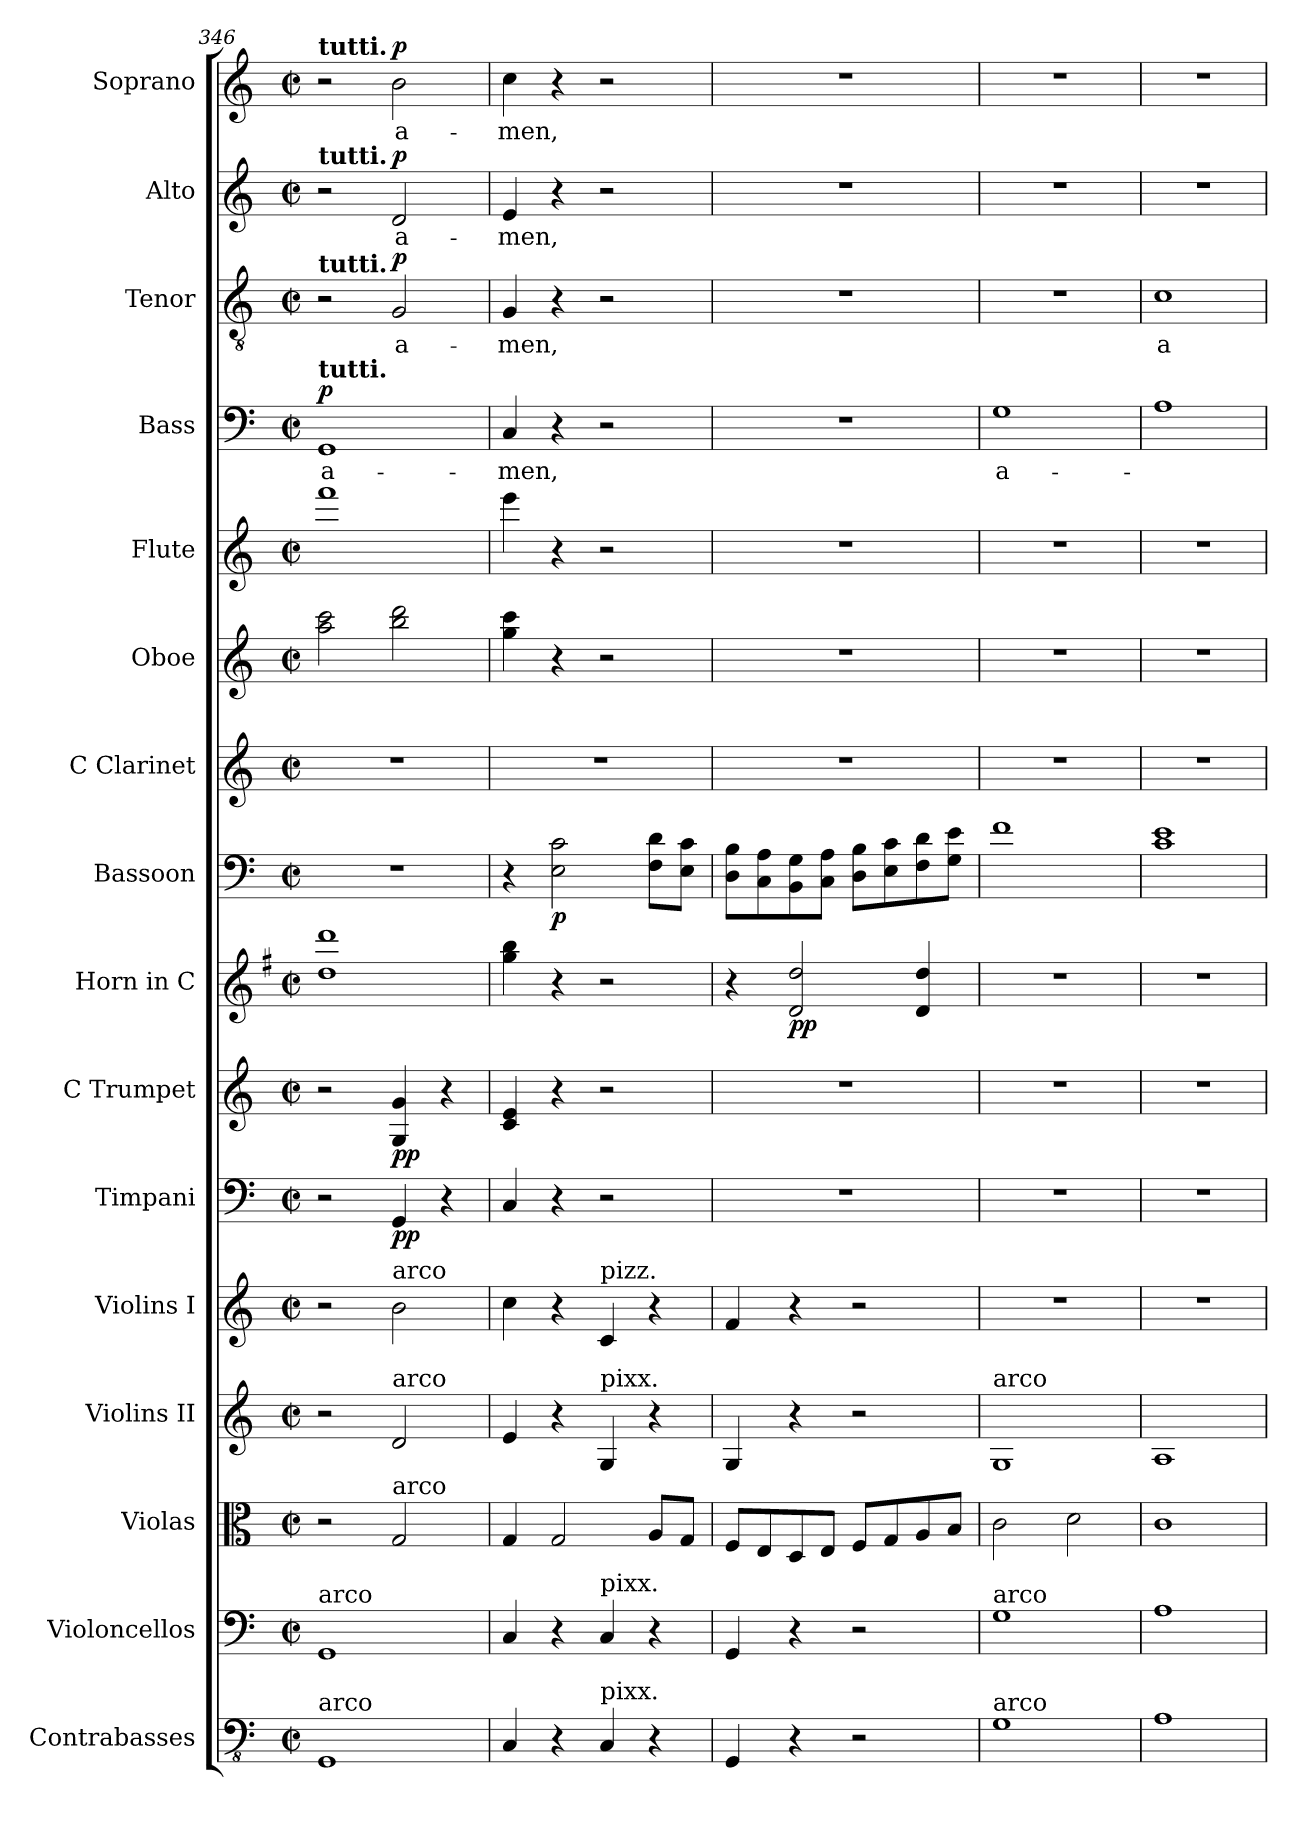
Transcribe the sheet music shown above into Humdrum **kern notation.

**kern	**kern	**kern	**kern	**kern	**kern	**dynam	**kern	**dynam	**kern	**dynam	**kern	**dynam	**kern	**kern	**kern	**kern	**text	**dynam	**kern	**text	**dynam	**kern	**text	**dynam	**kern	**text	**dynam
*part16	*part15	*part14	*part13	*part12	*part11	*part11	*part10	*part10	*part9	*part9	*part8	*part8	*part7	*part6	*part5	*part4	*part4	*part4	*part3	*part3	*part3	*part2	*part2	*part2	*part1	*part1	*part1
*staff16	*staff15	*staff14	*staff13	*staff12	*staff11	*staff11	*staff10	*staff10	*staff9	*staff9	*staff8	*staff8	*staff7	*staff6	*staff5	*staff4	*staff4	*staff4	*staff3	*staff3	*staff3	*staff2	*staff2	*staff2	*staff1	*staff1	*staff1
*I"Contrabasses	*I"Violoncellos	*I"Violas	*I"Violins II	*I"Violins I	*I"Timpani	*	*I"C Trumpet	*	*I"Horn in C	*	*I"Bassoon	*	*I"C Clarinet	*I"Oboe	*I"Flute	*I"Bass	*	*	*I"Tenor	*	*	*I"Alto	*	*	*I"Soprano	*	*
*I'Cbs.	*I'Vcs.	*I'Vlas.	*I'Vlns. II	*I'Vlns. I	*I'Timp.	*	*I'C Tpt.	*	*I'Hn. in C	*	*I'Bsn.	*	*I'C Cl.	*I'Ob.	*I'Fl.	*I'B.	*	*	*I'T.	*	*	*I'A.	*	*	*I'S.	*	*
*clefFv4	*clefF4	*clefC3	*clefG2	*clefG2	*clefF4	*	*clefG2	*	*clefG2	*	*clefF4	*	*clefG2	*clefG2	*clefG2	*clefF4	*	*	*clefGv2	*	*	*clefG2	*	*	*clefG2	*	*
*	*	*	*	*	*	*	*	*	*ITrd4c7	*	*	*	*ITrd1c2	*	*	*	*	*	*	*	*	*	*	*	*	*	*
*k[]	*k[]	*k[]	*k[]	*k[]	*k[]	*	*k[]	*	*k[]	*	*k[]	*	*k[b-e-]	*k[]	*k[]	*k[]	*	*	*k[]	*	*	*k[]	*	*	*k[]	*	*
*M2/2	*M2/2	*M2/2	*M2/2	*M2/2	*M2/2	*	*M2/2	*	*M2/2	*	*M2/2	*	*M2/2	*M2/2	*M2/2	*M2/2	*	*	*M2/2	*	*	*M2/2	*	*	*M2/2	*	*
*met(c|)	*met(c|)	*met(c|)	*met(c|)	*met(c|)	*met(c|)	*	*met(c|)	*	*met(c|)	*	*met(c|)	*	*met(c|)	*met(c|)	*met(c|)	*met(c|)	*	*	*met(c|)	*	*	*met(c|)	*	*	*met(c|)	*	*
=346	=346	=346	=346	=346	=346	=346	=346	=346	=346	=346	=346	=346	=346	=346	=346	=346	=346	=346	=346	=346	=346	=346	=346	=346	=346	=346	=346
!	!	!	!	!	!	!	!	!	!	!	!	!	!	!	!	!	!	!	!	!	!	!	!	!	!LO:TX:a:B:t=tutti.	!	!
!	!	!	!	!	!	!	!	!	!	!	!	!	!	!	!	!	!	!	!	!	!	!LO:TX:a:B:t=tutti.	!	!	!	!	!
!	!	!	!	!	!	!	!	!	!	!	!	!	!	!	!	!	!	!	!LO:TX:a:B:t=tutti.	!	!	!	!	!	!	!	!
!	!	!	!	!	!	!	!	!	!	!	!	!	!	!	!	!LO:TX:a:B:t=tutti.	!	!	!	!	!	!	!	!	!	!	!
!	!LO:TX:a:t=arco	!	!	!	!	!	!	!	!	!	!	!	!	!	!	!	!	!	!	!	!	!	!	!	!	!	!
!LO:TX:a:t=arco	!	!	!	!	!	!	!	!	!	!	!	!	!	!	!	!	!	!	!	!	!	!	!	!	!	!	!
!	!	!	!	!	!	!	!	!	!	!	!	!	!	!	!	!	!LO:LY:b	!LO:DY:a	!	!	!	!	!	!	!	!	!
1GGG	1GG	2r	2r	2r	2r	.	2r	.	1g 1gg	.	1r	.	1r	2aa\ 2ccc\	1fff	1GG	a-	p	2r	.	.	2r	.	.	2r	.	.
!	!	!	!	!LO:TX:a:t=arco	!	!	!	!	!	!	!	!	!	!	!	!	!	!	!	!	!	!	!	!	!	!	!
!	!	!	!LO:TX:a:t=arco	!	!	!	!	!	!	!	!	!	!	!	!	!	!	!	!	!	!	!	!	!	!	!	!
!	!	!LO:TX:a:t=arco	!	!	!	!	!	!	!	!	!	!	!	!	!	!	!	!	!	!	!	!	!	!	!	!	!
!	!	!	!	!	!	!LO:DY:b	!	!LO:DY:b	!	!	!	!	!	!	!	!	!	!	!	!LO:LY:b	!LO:DY:a	!	!LO:LY:b	!LO:DY:a	!	!LO:LY:b	!LO:DY:a
.	.	2G/	2d/	2b\	4GG/	pp	4G/ 4g/	pp	.	.	.	.	.	2bb\ 2ddd\	.	.	.	.	2G/	a-	p	2d/	a-	p	2b\	a-	p
.	.	.	.	.	4r	.	4r	.	.	.	.	.	.	.	.	.	.	.	.	.	.	.	.	.	.	.	.
=347	=347	=347	=347	=347	=347	=347	=347	=347	=347	=347	=347	=347	=347	=347	=347	=347	=347	=347	=347	=347	=347	=347	=347	=347	=347	=347	=347
!	!	!	!	!	!	!	!	!	!	!	!	!	!	!	!	!	!LO:LY:b	!	!	!LO:LY:b	!	!	!LO:LY:b	!	!	!LO:LY:b	!
4CC/	4C/	4G/	4e/	4cc\	4C/	.	4c/ 4e/	.	4cc\ 4ee\	.	4r	.	1r	4gg\ 4ccc\	4eee\	4C/	-men,	.	4G/	-men,	.	4e/	-men,	.	4cc\	-men,	.
!	!	!	!	!	!	!	!	!	!	!	!	!LO:DY:b	!	!	!	!	!	!	!	!	!	!	!	!	!	!	!
4r	4r	2G/	4r	4r	4r	.	4r	.	4r	.	2E\ 2c\	p	.	4r	4r	4r	.	.	4r	.	.	4r	.	.	4r	.	.
!	!	!	!	!LO:TX:a:t=pizz.	!	!	!	!	!	!	!	!	!	!	!	!	!	!	!	!	!	!	!	!	!	!	!
!	!	!	!LO:TX:a:t=pixx.	!	!	!	!	!	!	!	!	!	!	!	!	!	!	!	!	!	!	!	!	!	!	!	!
!	!LO:TX:a:t=pixx.	!	!	!	!	!	!	!	!	!	!	!	!	!	!	!	!	!	!	!	!	!	!	!	!	!	!
!LO:TX:a:t=pixx.	!	!	!	!	!	!	!	!	!	!	!	!	!	!	!	!	!	!	!	!	!	!	!	!	!	!	!
4CC/	4C/	.	4G/	4c/	2r	.	2r	.	2r	.	.	.	.	2r	2r	2r	.	.	2r	.	.	2r	.	.	2r	.	.
4r	4r	8A/L	4r	4r	.	.	.	.	.	.	8F\ 8d\L	.	.	.	.	.	.	.	.	.	.	.	.	.	.	.	.
.	.	8G/J	.	.	.	.	.	.	.	.	8E\ 8c\J	.	.	.	.	.	.	.	.	.	.	.	.	.	.	.	.
!!LO:PB:g=z
=348	=348	=348	=348	=348	=348	=348	=348	=348	=348	=348	=348	=348	=348	=348	=348	=348	=348	=348	=348	=348	=348	=348	=348	=348	=348	=348	=348
4GGG/	4GG/	8F/L	4G/	4f/	1r	.	1r	.	4r	.	8D\ 8B\L	.	1r	1r	1r	1r	.	.	1r	.	.	1r	.	.	1r	.	.
.	.	8E/	.	.	.	.	.	.	.	.	8C\ 8A\	.	.	.	.	.	.	.	.	.	.	.	.	.	.	.	.
!	!	!	!	!	!	!	!	!	!	!LO:DY:b	!	!	!	!	!	!	!	!	!	!	!	!	!	!	!	!	!
4r	4r	8D/	4r	4r	.	.	.	.	2G/ 2g/	pp	8BB\ 8G\	.	.	.	.	.	.	.	.	.	.	.	.	.	.	.	.
.	.	8E/J	.	.	.	.	.	.	.	.	8C\ 8A\J	.	.	.	.	.	.	.	.	.	.	.	.	.	.	.	.
2r	2r	8F/L	2r	2r	.	.	.	.	.	.	8D\ 8B\L	.	.	.	.	.	.	.	.	.	.	.	.	.	.	.	.
.	.	8G/	.	.	.	.	.	.	.	.	8E\ 8c\	.	.	.	.	.	.	.	.	.	.	.	.	.	.	.	.
.	.	8A/	.	.	.	.	.	.	4G/ 4g/	.	8F\ 8d\	.	.	.	.	.	.	.	.	.	.	.	.	.	.	.	.
.	.	8B/J	.	.	.	.	.	.	.	.	8G\ 8e\J	.	.	.	.	.	.	.	.	.	.	.	.	.	.	.	.
=349	=349	=349	=349	=349	=349	=349	=349	=349	=349	=349	=349	=349	=349	=349	=349	=349	=349	=349	=349	=349	=349	=349	=349	=349	=349	=349	=349
!	!	!	!LO:TX:a:t=arco	!	!	!	!	!	!	!	!	!	!	!	!	!	!	!	!	!	!	!	!	!	!	!	!
!	!LO:TX:a:t=arco	!	!	!	!	!	!	!	!	!	!	!	!	!	!	!	!	!	!	!	!	!	!	!	!	!	!
!LO:TX:a:t=arco	!	!	!	!	!	!	!	!	!	!	!	!	!	!	!	!	!	!	!	!	!	!	!	!	!	!	!
!	!	!	!	!	!	!	!	!	!	!	!	!	!	!	!	!	!LO:LY:b	!	!	!	!	!	!	!	!	!	!
1GG	1G	2c\	1G	1r	1r	.	1r	.	1r	.	1f	.	1r	1r	1r	1G	a-	.	1r	.	.	1r	.	.	1r	.	.
.	.	2d\	.	.	.	.	.	.	.	.	.	.	.	.	.	.	.	.	.	.	.	.	.	.	.	.	.
=350	=350	=350	=350	=350	=350	=350	=350	=350	=350	=350	=350	=350	=350	=350	=350	=350	=350	=350	=350	=350	=350	=350	=350	=350	=350	=350	=350
!	!	!	!	!	!	!	!	!	!	!	!	!	!	!	!	!	!	!	!	!LO:LY:b	!	!	!	!	!	!	!
1AA	1A	1c	1A	1r	1r	.	1r	.	1r	.	1c 1e	.	1r	1r	1r	1A	.	.	1c	a-	.	1r	.	.	1r	.	.
=	=	=	=	=	=	=	=	=	=	=	=	=	=	=	=	=	=	=	=	=	=	=	=	=	=	=	=
*-	*-	*-	*-	*-	*-	*-	*-	*-	*-	*-	*-	*-	*-	*-	*-	*-	*-	*-	*-	*-	*-	*-	*-	*-	*-	*-	*-
